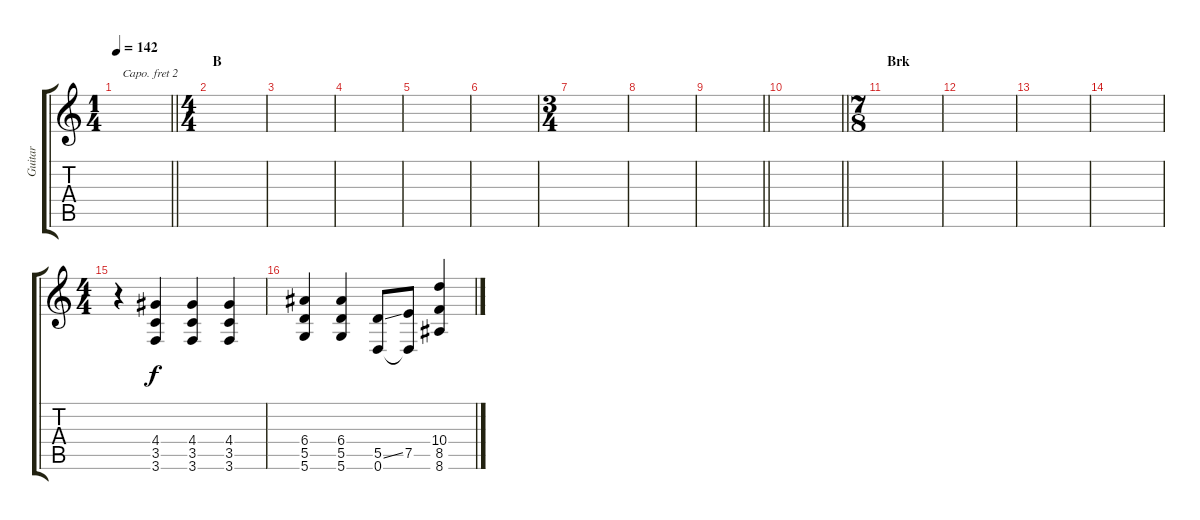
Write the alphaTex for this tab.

\track ("Guitar" "Guitar") {instrument distortionguitar}
\staff {score tabs}
\capo 2
\tuning (G4 E4 A3 D3 G2 C2) {hide}
\ts (1 4)
\tempo 142
\clef g2
\barLineRight lightlight
\ks c
|
\ts (4 4)
\section ("" "B")
|
|
|
|
|
\ts (3 4)
|
|
\barLineRight lightlight
|
\barLineRight lightlight
|
\ts (7 8)
\section ("" "Brk")
|
|
|
|
\ts (4 4)
r.4 (4.4 3.5 3.6).4 (4.4 3.5 3.6).4 (4.4 3.5 3.6).4 |
(6.4 5.5 5.6).4 (6.4 5.5 5.6).4 (5.5{ss} 0.6).8 (7.5 0.6{t}).8 (10.4 8.5 8.6).4
